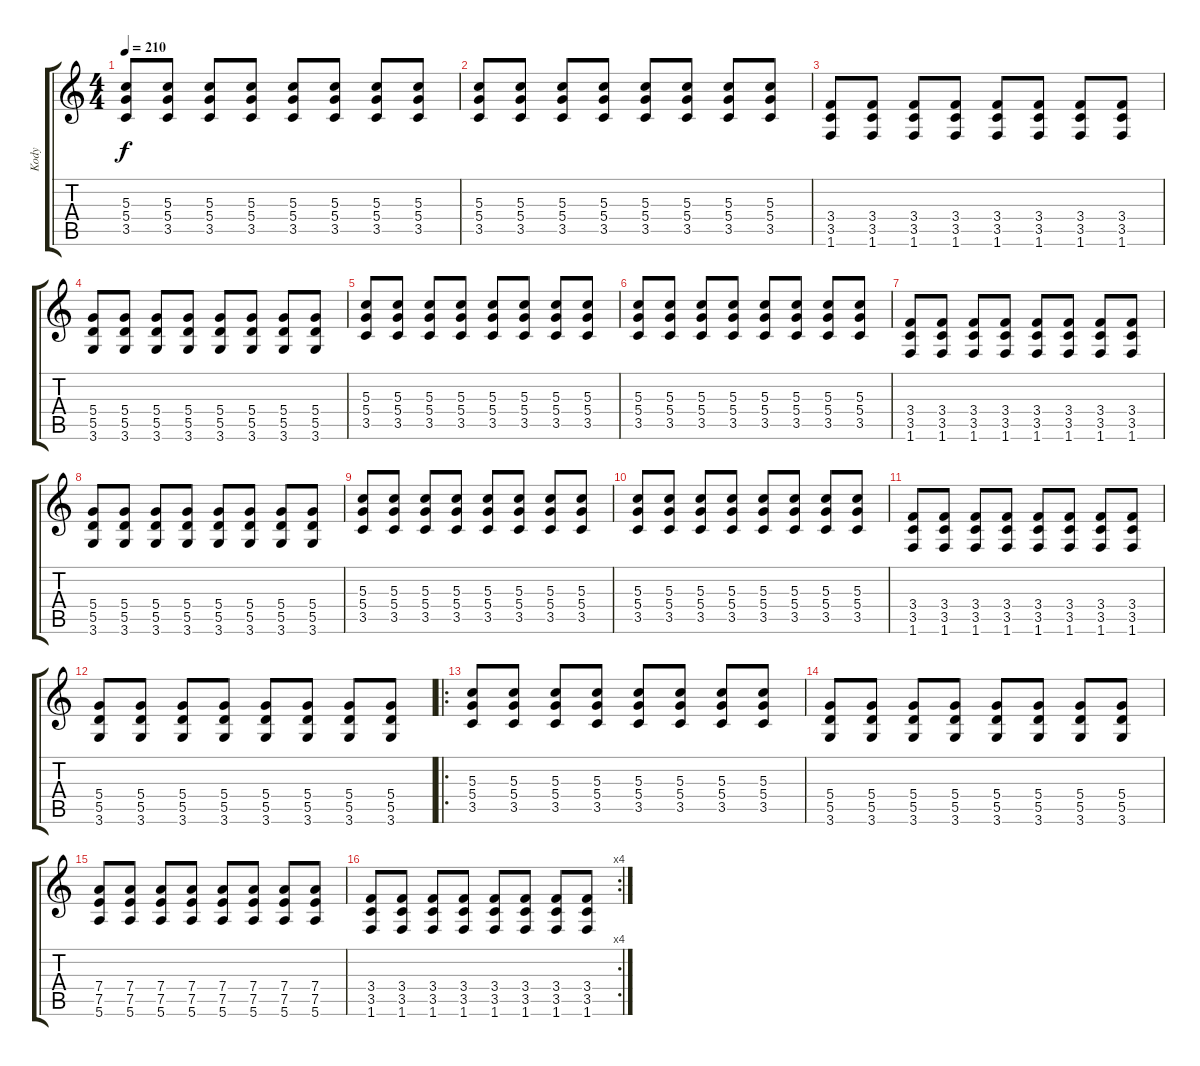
\track ("Kody" "Kody") {instrument distortionguitar}
\staff {score tabs}
\tuning (E4 B3 G3 D3 A2 E2) {hide}
\ts (4 4)
\tempo 210
\clef g2
\ks c
(5.3 5.4 3.5).8{dy f} (5.3 5.4 3.5).8 (5.3 5.4 3.5).8 (5.3 5.4 3.5).8 (5.3 5.4 3.5).8 (5.3 5.4 3.5).8 (5.3 5.4 3.5).8 (5.3 5.4 3.5).8 |
(5.3 5.4 3.5).8 (5.3 5.4 3.5).8 (5.3 5.4 3.5).8 (5.3 5.4 3.5).8 (5.3 5.4 3.5).8 (5.3 5.4 3.5).8 (5.3 5.4 3.5).8 (5.3 5.4 3.5).8 |
(3.4 3.5 1.6).8 (3.4 3.5 1.6).8 (3.4 3.5 1.6).8 (3.4 3.5 1.6).8 (3.4 3.5 1.6).8 (3.4 3.5 1.6).8 (3.4 3.5 1.6).8 (3.4 3.5 1.6).8 |
(5.4 5.5 3.6).8 (5.4 5.5 3.6).8 (5.4 5.5 3.6).8 (5.4 5.5 3.6).8 (5.4 5.5 3.6).8 (5.4 5.5 3.6).8 (5.4 5.5 3.6).8 (5.4 5.5 3.6).8 |
(5.3 5.4 3.5).8 (5.3 5.4 3.5).8 (5.3 5.4 3.5).8 (5.3 5.4 3.5).8 (5.3 5.4 3.5).8 (5.3 5.4 3.5).8 (5.3 5.4 3.5).8 (5.3 5.4 3.5).8 |
(5.3 5.4 3.5).8 (5.3 5.4 3.5).8 (5.3 5.4 3.5).8 (5.3 5.4 3.5).8 (5.3 5.4 3.5).8 (5.3 5.4 3.5).8 (5.3 5.4 3.5).8 (5.3 5.4 3.5).8 |
(3.4 3.5 1.6).8 (3.4 3.5 1.6).8 (3.4 3.5 1.6).8 (3.4 3.5 1.6).8 (3.4 3.5 1.6).8 (3.4 3.5 1.6).8 (3.4 3.5 1.6).8 (3.4 3.5 1.6).8 |
(5.4 5.5 3.6).8 (5.4 5.5 3.6).8 (5.4 5.5 3.6).8 (5.4 5.5 3.6).8 (5.4 5.5 3.6).8 (5.4 5.5 3.6).8 (5.4 5.5 3.6).8 (5.4 5.5 3.6).8 |
(5.3 5.4 3.5).8 (5.3 5.4 3.5).8 (5.3 5.4 3.5).8 (5.3 5.4 3.5).8 (5.3 5.4 3.5).8 (5.3 5.4 3.5).8 (5.3 5.4 3.5).8 (5.3 5.4 3.5).8 |
(5.3 5.4 3.5).8 (5.3 5.4 3.5).8 (5.3 5.4 3.5).8 (5.3 5.4 3.5).8 (5.3 5.4 3.5).8 (5.3 5.4 3.5).8 (5.3 5.4 3.5).8 (5.3 5.4 3.5).8 |
(3.4 3.5 1.6).8 (3.4 3.5 1.6).8 (3.4 3.5 1.6).8 (3.4 3.5 1.6).8 (3.4 3.5 1.6).8 (3.4 3.5 1.6).8 (3.4 3.5 1.6).8 (3.4 3.5 1.6).8 |
(5.4 5.5 3.6).8 (5.4 5.5 3.6).8 (5.4 5.5 3.6).8 (5.4 5.5 3.6).8 (5.4 5.5 3.6).8 (5.4 5.5 3.6).8 (5.4 5.5 3.6).8 (5.4 5.5 3.6).8 |
\ro
(5.3 5.4 3.5).8 (5.3 5.4 3.5).8 (5.3 5.4 3.5).8 (5.3 5.4 3.5).8 (5.3 5.4 3.5).8 (5.3 5.4 3.5).8 (5.3 5.4 3.5).8 (5.3 5.4 3.5).8 |
(5.4 5.5 3.6).8 (5.4 5.5 3.6).8 (5.4 5.5 3.6).8 (5.4 5.5 3.6).8 (5.4 5.5 3.6).8 (5.4 5.5 3.6).8 (5.4 5.5 3.6).8 (5.4 5.5 3.6).8 |
(7.4 7.5 5.6).8 (7.4 7.5 5.6).8 (7.4 7.5 5.6).8 (7.4 7.5 5.6).8 (7.4 7.5 5.6).8 (7.4 7.5 5.6).8 (7.4 7.5 5.6).8 (7.4 7.5 5.6).8 |
\rc 4
(3.4 3.5 1.6).8 (3.4 3.5 1.6).8 (3.4 3.5 1.6).8 (3.4 3.5 1.6).8 (3.4 3.5 1.6).8 (3.4 3.5 1.6).8 (3.4 3.5 1.6).8 (3.4 3.5 1.6).8
